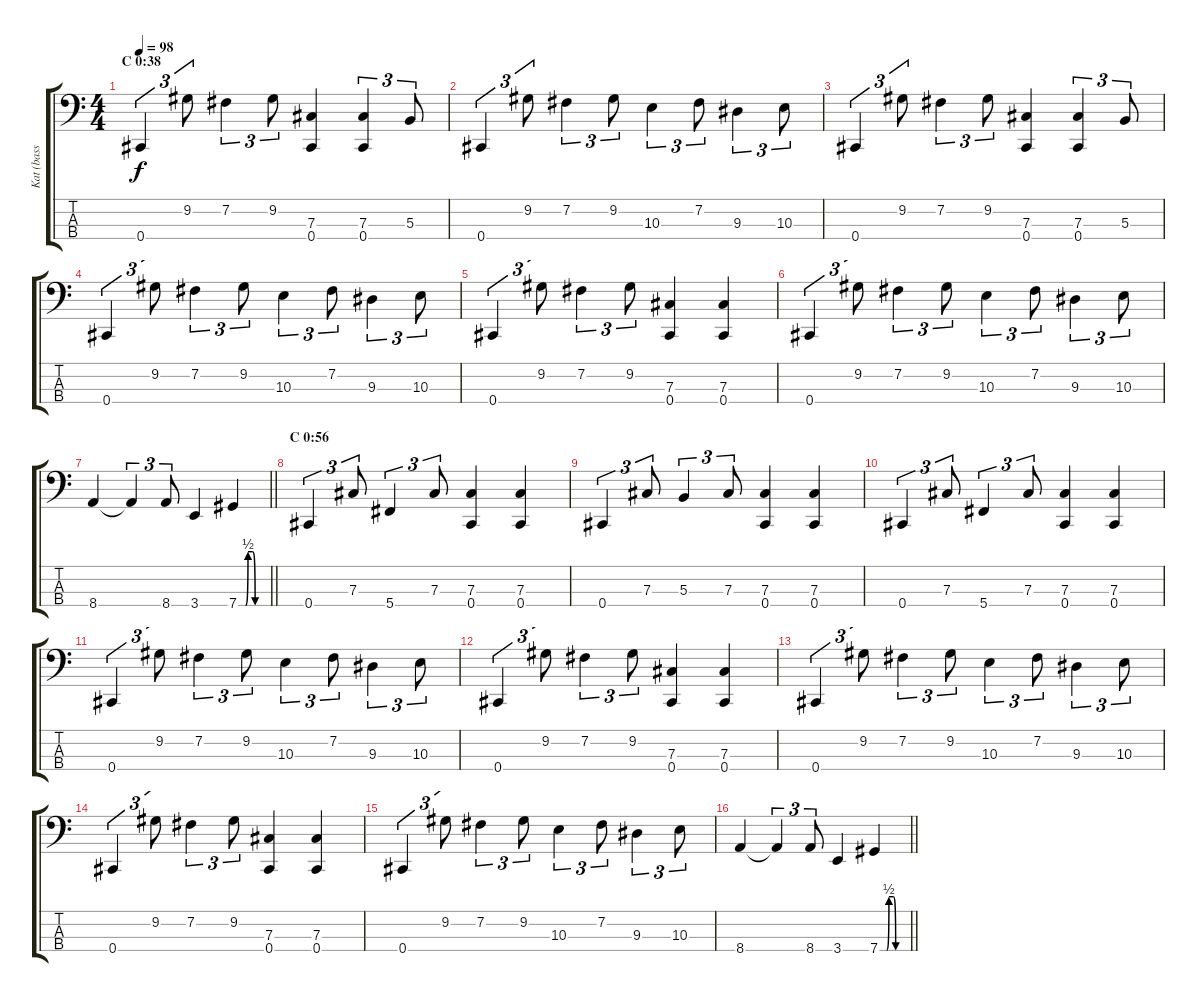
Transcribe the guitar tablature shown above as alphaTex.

\track ("Kat (bass guitar)" "Kat (bass ") {instrument electricbasspick}
\staff {score tabs}
\tuning (E2 B1 Gb1 Db1) {hide}
\ts (4 4)
\section ("" "C 0:38")
\tempo 98
\clef f4
\ks c
0.4.4{tu (3 2) dy f} 9.2.8{tu (3 2)} 7.2.4{tu (3 2)} 9.2.8{tu (3 2)} (7.3 0.4).4 (7.3 0.4).4{tu (3 2)} 5.3.8{tu (3 2)} |
0.4.4{tu (3 2)} 9.2.8{tu (3 2)} 7.2.4{tu (3 2)} 9.2.8{tu (3 2)} 10.3.4{tu (3 2)} 7.2.8{tu (3 2)} 9.3.4{tu (3 2)} 10.3.8{tu (3 2)} |
0.4.4{tu (3 2)} 9.2.8{tu (3 2)} 7.2.4{tu (3 2)} 9.2.8{tu (3 2)} (7.3 0.4).4 (7.3 0.4).4{tu (3 2)} 5.3.8{tu (3 2)} |
0.4.4{tu (3 2)} 9.2.8{tu (3 2)} 7.2.4{tu (3 2)} 9.2.8{tu (3 2)} 10.3.4{tu (3 2)} 7.2.8{tu (3 2)} 9.3.4{tu (3 2)} 10.3.8{tu (3 2)} |
0.4.4{tu (3 2)} 9.2.8{tu (3 2)} 7.2.4{tu (3 2)} 9.2.8{tu (3 2)} (7.3 0.4).4 (7.3 0.4).4 |
0.4.4{tu (3 2)} 9.2.8{tu (3 2)} 7.2.4{tu (3 2)} 9.2.8{tu (3 2)} 10.3.4{tu (3 2)} 7.2.8{tu (3 2)} 9.3.4{tu (3 2)} 10.3.8{tu (3 2)} |
\barLineRight lightlight
8.4.4 8.4{t}.4{tu (3 2)} 8.4.8{tu (3 2)} 3.4.4 7.4{be (custom 0 0 15 0 20 2 30 2 35 0 60 0)}.4 |
\section ("" "C 0:56")
0.4.4{tu (3 2)} 7.3.8{tu (3 2)} 5.4.4{tu (3 2)} 7.3.8{tu (3 2)} (7.3 0.4).4 (7.3 0.4).4 |
0.4.4{tu (3 2)} 7.3.8{tu (3 2)} 5.3.4{tu (3 2)} 7.3.8{tu (3 2)} (7.3 0.4).4 (7.3 0.4).4 |
0.4.4{tu (3 2)} 7.3.8{tu (3 2)} 5.4.4{tu (3 2)} 7.3.8{tu (3 2)} (7.3 0.4).4 (7.3 0.4).4 |
0.4.4{tu (3 2)} 9.2.8{tu (3 2)} 7.2.4{tu (3 2)} 9.2.8{tu (3 2)} 10.3.4{tu (3 2)} 7.2.8{tu (3 2)} 9.3.4{tu (3 2)} 10.3.8{tu (3 2)} |
0.4.4{tu (3 2)} 9.2.8{tu (3 2)} 7.2.4{tu (3 2)} 9.2.8{tu (3 2)} (7.3 0.4).4 (7.3 0.4).4 |
0.4.4{tu (3 2)} 9.2.8{tu (3 2)} 7.2.4{tu (3 2)} 9.2.8{tu (3 2)} 10.3.4{tu (3 2)} 7.2.8{tu (3 2)} 9.3.4{tu (3 2)} 10.3.8{tu (3 2)} |
0.4.4{tu (3 2)} 9.2.8{tu (3 2)} 7.2.4{tu (3 2)} 9.2.8{tu (3 2)} (7.3 0.4).4 (7.3 0.4).4 |
0.4.4{tu (3 2)} 9.2.8{tu (3 2)} 7.2.4{tu (3 2)} 9.2.8{tu (3 2)} 10.3.4{tu (3 2)} 7.2.8{tu (3 2)} 9.3.4{tu (3 2)} 10.3.8{tu (3 2)} |
\barLineRight lightlight
8.4.4 8.4{t}.4{tu (3 2)} 8.4.8{tu (3 2)} 3.4.4 7.4{be (custom 0 0 15 0 20 2 30 2 35 0 60 0)}.4
